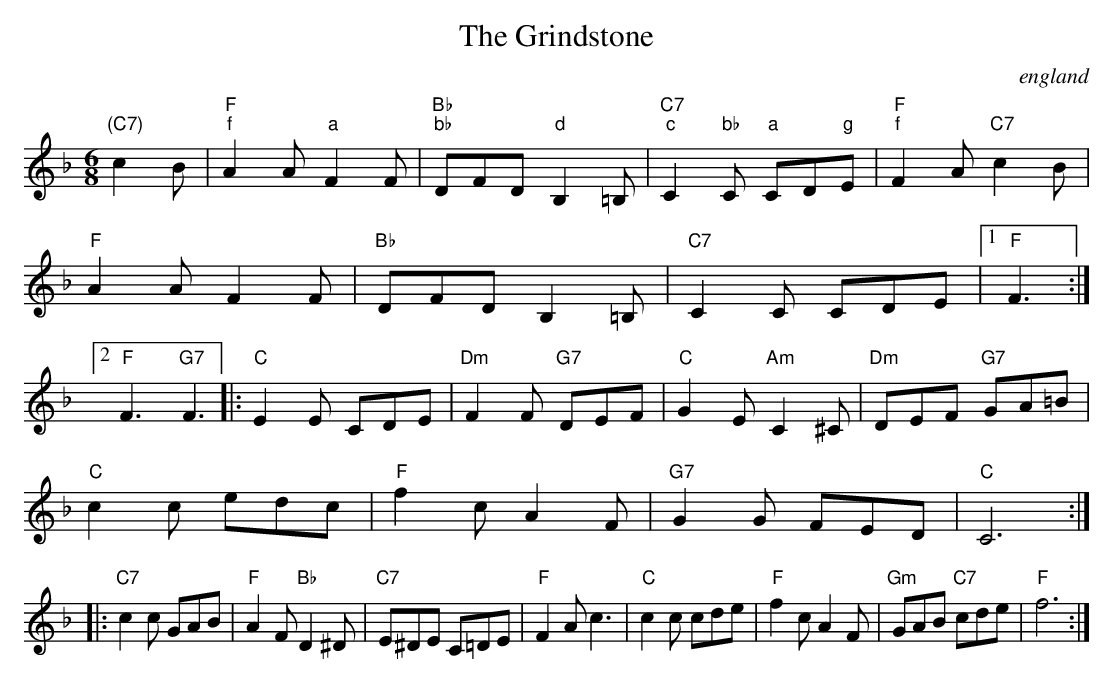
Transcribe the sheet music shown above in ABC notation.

X:1
T:The Grindstone
O:england
M:6/8
K:F
"(C7)"c2B |"F""f"A2A " ""a"F2F|"Bb""bb"DFD " ""d"B,2=B,|\
"C7""c"C2" ""bb"C " ""a"CD" ""g"E|"F""f"F2A "C7"c2B|
"F"A2A F2F|"Bb"DFD B,2=B,|"C7"C2C CDE| [1"F"F3 :|
[2"F"F3 "G7"F3|:"C"E2E CDE|"Dm"F2F "G7"DEF|"C"G2E "Am"C2^C|"Dm"DEF "G7"GA=B|
"C"c2c edc|"F"f2c A2F|"G7"G2G FED|"C"C6::
"C7"c2c GAB|"F"A2F "Bb"D2^D|"C7"E^DE C=DE|"F"F2A c3|"C"c2c cde|"F"f2c A2F|\
"Gm"GAB "C7"cde|"F"f6:|
